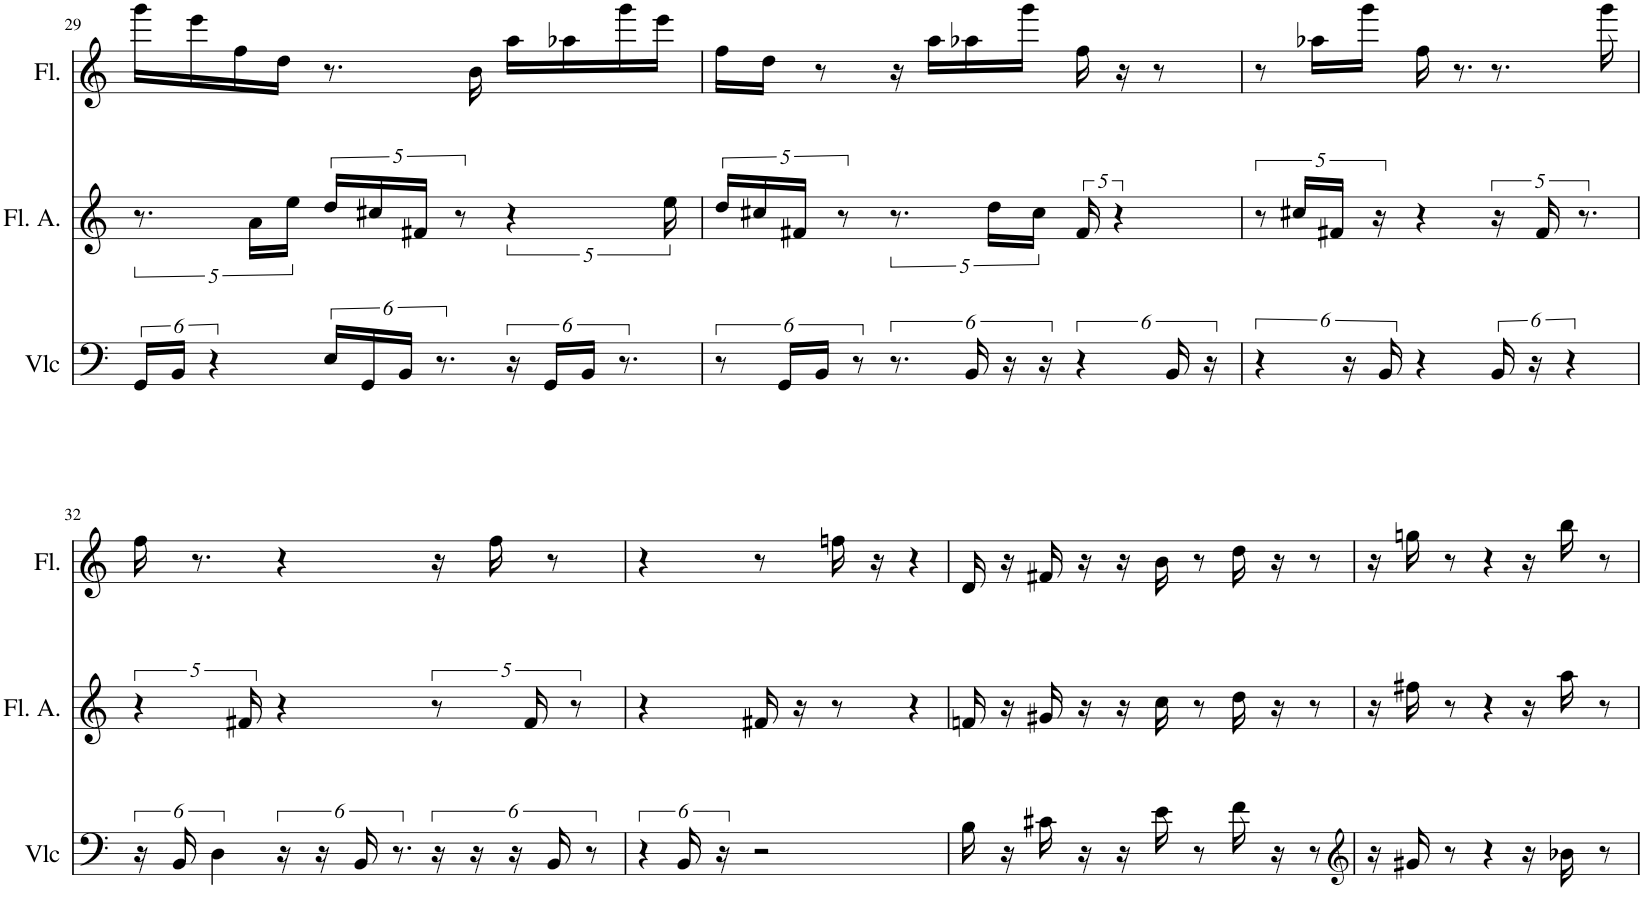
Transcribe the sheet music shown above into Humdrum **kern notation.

**kern	**kern	**kern
*part3	*part2	*part1
*staff3	*staff2	*staff1
*I"Violoncelle	*I"Flûte alto	*I"Flûte
*I'Vlc	*I'Fl. A.	*I'Fl.
!!LO:PB:g=z
*clefF4	*clefG2	*clefG2
*	*Trd3c5	*
*k[]	*k[]	*k[]
*M3/4	*M3/4	*M3/4
=29	=29	=29
24GG/LL	10.r	16ggg\LL
24BB/JJ	.	.
.	.	16eee\
6r	.	.
.	.	16ff\
.	20a\LL	.
.	.	16dd\JJ
.	20ee\JJ	.
24E/LL	20dd/LL	8.r
24GG/	.	.
.	20cc#X/	.
24BB/JJ	.	.
.	20f#X/JJ	.
12.r	.	.
.	10r	.
.	.	16b\
24r	5r	16aa\LL
24GG/LL	.	.
.	.	16aa-X\
24BB/JJ	.	.
12.r	.	16ggg\
.	.	16eee\JJ
.	20ee\	.
=30	=30	=30
12r	20dd/LL	16ff\LL
.	20cc#X/	.
.	.	16dd\JJ
24GG/LL	.	.
.	20f#X/JJ	.
24BB/JJ	.	8r
.	4r	.
12r	.	.
12.r	.	16r
.	.	16aa\LL
24BB/	.	16aa-X\
.	20dd\LL	.
4r	.	.
.	.	16ggg\JJ
.	20cc#\JJ	.
.	20f#/	16ff\
.	5r	.
.	.	16r
.	.	8r
24BB/	.	.
24r	.	.
=31	=31	=31
6r	10r	8r
.	20cc#X/LL	.
.	.	16aa-X\LL
.	20f#X/JJ	.
24r	.	.
.	.	16ggg\JJ
.	20r	.
24BB/	.	.
4r	4r	16ff\
.	.	8.r
24BB/	20r	8.r
24r	.	.
.	20f#/	.
6r	.	.
.	10.r	.
.	.	16ggg\
!!LO:LB:g=z
=32	=32	=32
24r	5r	16ff\
24BB/	.	.
.	.	8.r
6D\	.	.
.	20f#X/	.
24r	4r	4r
24r	.	.
24BB/	.	.
4r	.	.
.	10r	16r
.	.	16ff\
.	20f#/	.
24BB/	.	8r
.	10r	.
12r	.	.
=33	=33	=33
6r	4r	4r
24BB/	.	.
24r	.	.
2r	16f#X/	8r
.	16r	.
.	8r	16ffn\
.	.	16r
.	4r	4r
=34	=34	=34
16B\	16fn/	16d/
16r	16r	16r
16c#X\	16g#X/	16f#X/
16r	16r	16r
16r	16r	16r
16e\	16cc\	16b\
8r	8r	8r
16f\	16dd\	16dd\
16r	16r	16r
8r	8r	8r
=35	=35	=35
*clefG2	*	*
16r	16r	16r
16g#X/	16ff#X\	16ggn\
8r	8r	8r
4r	4r	4r
16r	16r	16r
16b-X\	16aa\	16bb\
8r	8r	8r
=	=	=
*-	*-	*-
